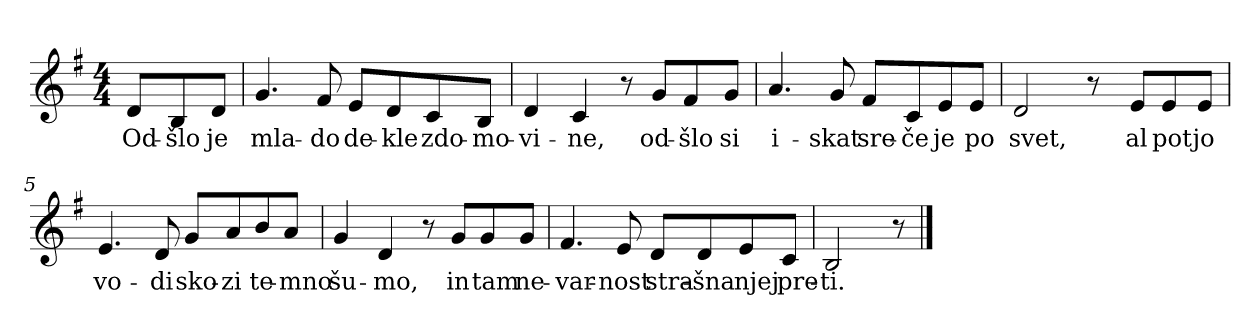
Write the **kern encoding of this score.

**kern	**text
*part1	*part1
*staff1	*staff1
*clefG2	*
*k[f#]	*
*G:	*
*M4/4	*
=	=
8d/L	Od-
8B/	-šlo
8d/J	je
=1	=1
4.g/	mla-
8f#/	-do
8e/L	de-
8d/	-kle
8c/	zdo-
8B/J	-mo-
=2	=2
4d/	-vi-
4c/	-ne,
8r	.
8g/L	od-
8f#/	-šlo
8g/J	si
=3	=3
4.a/	i-
8g/	-skat
8f#/L	sre-
8c/	-če
8e/	je
8e/J	po
=4	=4
2d/	svet,
8r	.
=4X1-	=4X1-
8e/L	al
8e/	pot
8e/J	jo
!!LO:LB:g=z
=5	=5
4.e/	vo-
8d/	-di
8g/L	sko-
8a/	-zi
8b/	te-
8a/J	-mno
=6	=6
4g/	šu-
4d/	-mo,
8r	.
8g/L	in
8g/	tam
8g/J	ne-
=7	=7
4.f#/	-var-
8e/	-nost
8d/L	stra-
8d/	-šna
8e/	njej
8c/J	pre-
=8	=8
2B/	-ti.
8r	.
==	==
*-	*-
